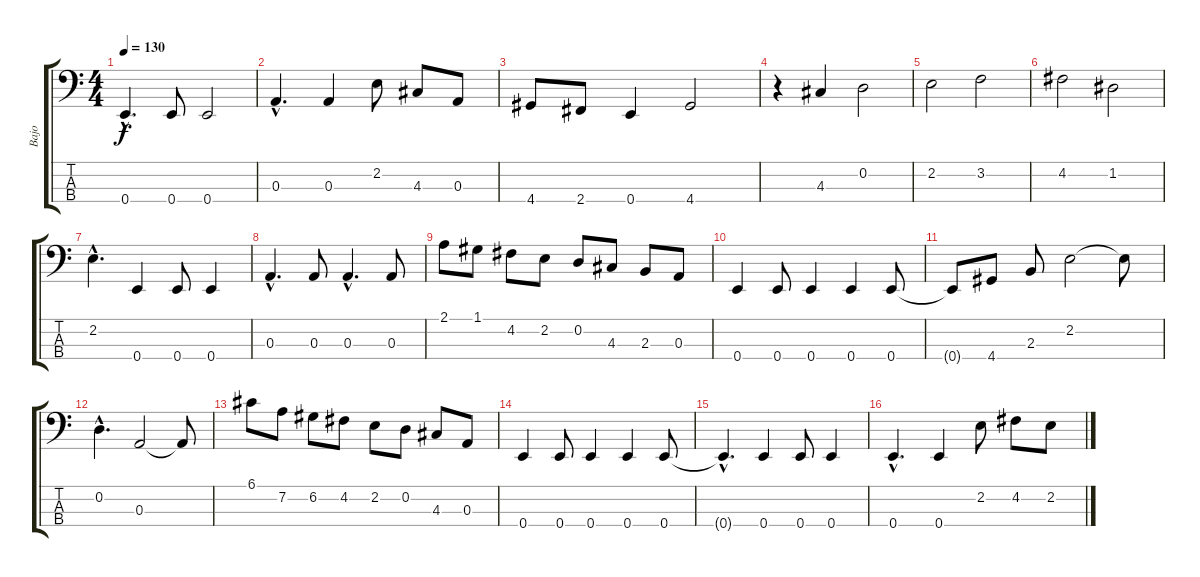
\track ("Bajo" "Bajo") {instrument electricbassfinger}
\staff {score tabs}
\tuning (G2 D2 A1 E1) {hide}
\ts (4 4)
\tempo 130
\clef f4
\ks c
0.4{hac}.4{d dy f} 0.4.8 0.4.2 |
0.3{hac}.4{d} 0.3.4 2.2.8 4.3.8 0.3.8 |
4.4.8 2.4.8 0.4.4 4.4.2 |
r.4 4.3.4 0.2.2 |
2.2.2 3.2.2 |
4.2.2 1.2.2 |
2.2{hac}.4{d} 0.4.4 0.4.8 0.4.4 |
0.3{hac}.4{d} 0.3.8 0.3{hac}.4{d} 0.3.8 |
2.1.8 1.1.8 4.2.8 2.2.8 0.2.8 4.3.8 2.3.8 0.3.8 |
0.4.4 0.4.8 0.4.4 0.4.4 0.4.8 |
0.4{t}.8 4.4.8 2.3.8 2.2.2 2.2{t}.8 |
0.2{hac}.4{d} 0.3.2 0.3{t}.8 |
6.1.8 7.2.8 6.2.8 4.2.8 2.2.8 0.2.8 4.3.8 0.3.8 |
0.4.4 0.4.8 0.4.4 0.4.4 0.4.8 |
0.4{hac t}.4{d} 0.4.4 0.4.8 0.4.4 |
0.4{hac}.4{d} 0.4.4 2.2.8 4.2.8 2.2.8
